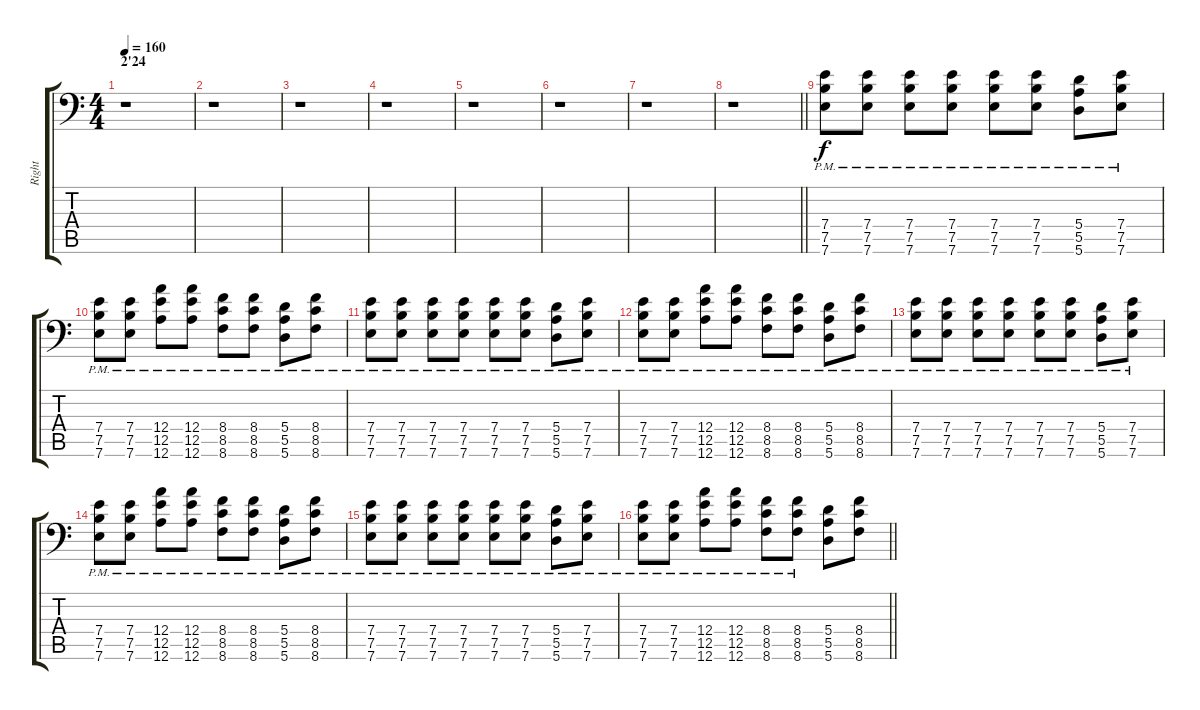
\track ("Right" "Right") {instrument distortionguitar}
\staff {score tabs}
\tuning (B3 Gb3 D3 A2 E2 A1) {hide}
\ts (4 4)
\section ("" "2'24")
\tempo 160
\clef f4
\ks c
r.1{dy f} |
r.1 |
r.1 |
r.1 |
r.1 |
r.1 |
r.1 |
\barLineRight lightlight
r.1 |
(7.4{pm} 7.5{pm} 7.6{pm}).8 (7.4{pm} 7.5{pm} 7.6{pm}).8 (7.4{pm} 7.5{pm} 7.6{pm}).8 (7.4{pm} 7.5{pm} 7.6{pm}).8 (7.4{pm} 7.5{pm} 7.6{pm}).8 (7.4{pm} 7.5{pm} 7.6{pm}).8 (5.4{pm} 5.5{pm} 5.6{pm}).8 (7.4{pm} 7.5{pm} 7.6{pm}).8 |
(7.4{pm} 7.5{pm} 7.6{pm}).8 (7.4{pm} 7.5{pm} 7.6{pm}).8 (12.4{pm} 12.5{pm} 12.6{pm}).8 (12.4{pm} 12.5{pm} 12.6{pm}).8 (8.4{pm} 8.5{pm} 8.6{pm}).8 (8.4{pm} 8.5{pm} 8.6{pm}).8 (5.4{pm} 5.5{pm} 5.6{pm}).8 (8.4{pm} 8.5{pm} 8.6{pm}).8 |
(7.4{pm} 7.5{pm} 7.6{pm}).8 (7.4{pm} 7.5{pm} 7.6{pm}).8 (7.4{pm} 7.5{pm} 7.6{pm}).8 (7.4{pm} 7.5{pm} 7.6{pm}).8 (7.4{pm} 7.5{pm} 7.6{pm}).8 (7.4{pm} 7.5{pm} 7.6{pm}).8 (5.4{pm} 5.5{pm} 5.6{pm}).8 (7.4{pm} 7.5{pm} 7.6{pm}).8 |
(7.4{pm} 7.5{pm} 7.6{pm}).8 (7.4{pm} 7.5{pm} 7.6{pm}).8 (12.4{pm} 12.5{pm} 12.6{pm}).8 (12.4{pm} 12.5{pm} 12.6{pm}).8 (8.4{pm} 8.5{pm} 8.6{pm}).8 (8.4{pm} 8.5{pm} 8.6{pm}).8 (5.4{pm} 5.5{pm} 5.6{pm}).8 (8.4{pm} 8.5{pm} 8.6{pm}).8 |
(7.4{pm} 7.5{pm} 7.6{pm}).8 (7.4{pm} 7.5{pm} 7.6{pm}).8 (7.4{pm} 7.5{pm} 7.6{pm}).8 (7.4{pm} 7.5{pm} 7.6{pm}).8 (7.4{pm} 7.5{pm} 7.6{pm}).8 (7.4{pm} 7.5{pm} 7.6{pm}).8 (5.4{pm} 5.5{pm} 5.6{pm}).8 (7.4{pm} 7.5{pm} 7.6{pm}).8 |
(7.4{pm} 7.5{pm} 7.6{pm}).8 (7.4{pm} 7.5{pm} 7.6{pm}).8 (12.4{pm} 12.5{pm} 12.6{pm}).8 (12.4{pm} 12.5{pm} 12.6{pm}).8 (8.4{pm} 8.5{pm} 8.6{pm}).8 (8.4{pm} 8.5{pm} 8.6{pm}).8 (5.4{pm} 5.5{pm} 5.6{pm}).8 (8.4{pm} 8.5{pm} 8.6{pm}).8 |
(7.4{pm} 7.5{pm} 7.6{pm}).8 (7.4{pm} 7.5{pm} 7.6{pm}).8 (7.4{pm} 7.5{pm} 7.6{pm}).8 (7.4{pm} 7.5{pm} 7.6{pm}).8 (7.4{pm} 7.5{pm} 7.6{pm}).8 (7.4{pm} 7.5{pm} 7.6{pm}).8 (5.4{pm} 5.5{pm} 5.6{pm}).8 (7.4{pm} 7.5{pm} 7.6{pm}).8 |
\barLineRight lightlight
(7.4{pm} 7.5{pm} 7.6{pm}).8 (7.4{pm} 7.5{pm} 7.6{pm}).8 (12.4{pm} 12.5{pm} 12.6{pm}).8 (12.4{pm} 12.5{pm} 12.6{pm}).8 (8.4{pm} 8.5{pm} 8.6{pm}).8 (8.4{pm} 8.5{pm} 8.6{pm}).8 (5.4 5.5 5.6).8 (8.4 8.5 8.6).8
